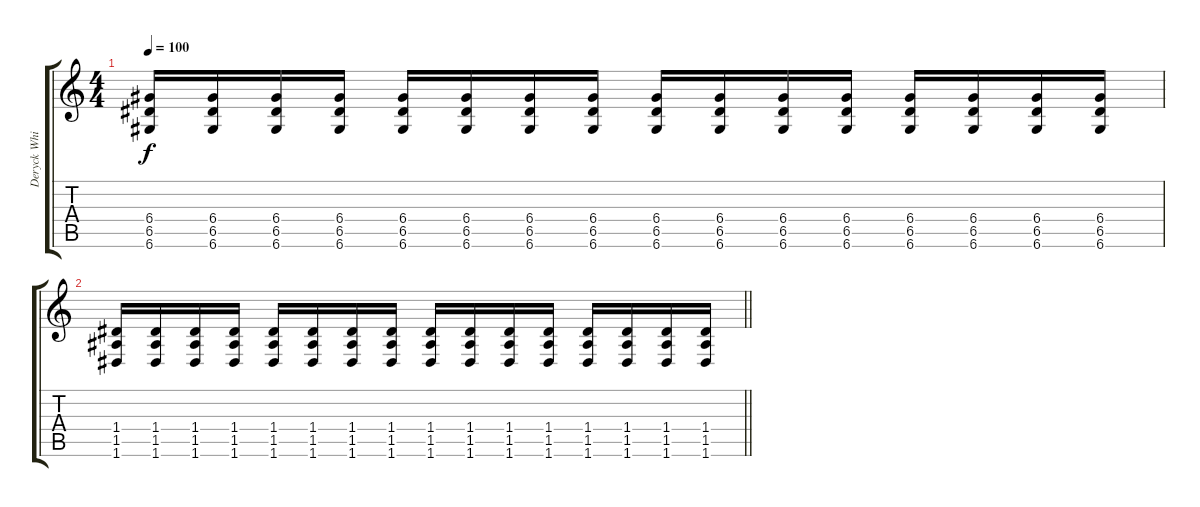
\track ("Deryck Whibley <Guitar>" "Deryck Whi") {instrument overdrivenguitar}
\staff {score tabs}
\tuning (E4 B3 G3 D3 A2 D2) {hide}
\ts (4 4)
\tempo 100
\clef g2
\ks c
(6.4 6.5 6.6).16{dy f} (6.4 6.5 6.6).16 (6.4 6.5 6.6).16 (6.4 6.5 6.6).16 (6.4 6.5 6.6).16 (6.4 6.5 6.6).16 (6.4 6.5 6.6).16 (6.4 6.5 6.6).16 (6.4 6.5 6.6).16 (6.4 6.5 6.6).16 (6.4 6.5 6.6).16 (6.4 6.5 6.6).16 (6.4 6.5 6.6).16 (6.4 6.5 6.6).16 (6.4 6.5 6.6).16 (6.4 6.5 6.6).16 |
\barLineRight lightlight
(1.4 1.5 1.6).16 (1.4 1.5 1.6).16 (1.4 1.5 1.6).16 (1.4 1.5 1.6).16 (1.4 1.5 1.6).16 (1.4 1.5 1.6).16 (1.4 1.5 1.6).16 (1.4 1.5 1.6).16 (1.4 1.5 1.6).16 (1.4 1.5 1.6).16 (1.4 1.5 1.6).16 (1.4 1.5 1.6).16 (1.4 1.5 1.6).16 (1.4 1.5 1.6).16 (1.4 1.5 1.6).16 (1.4 1.5 1.6).16
